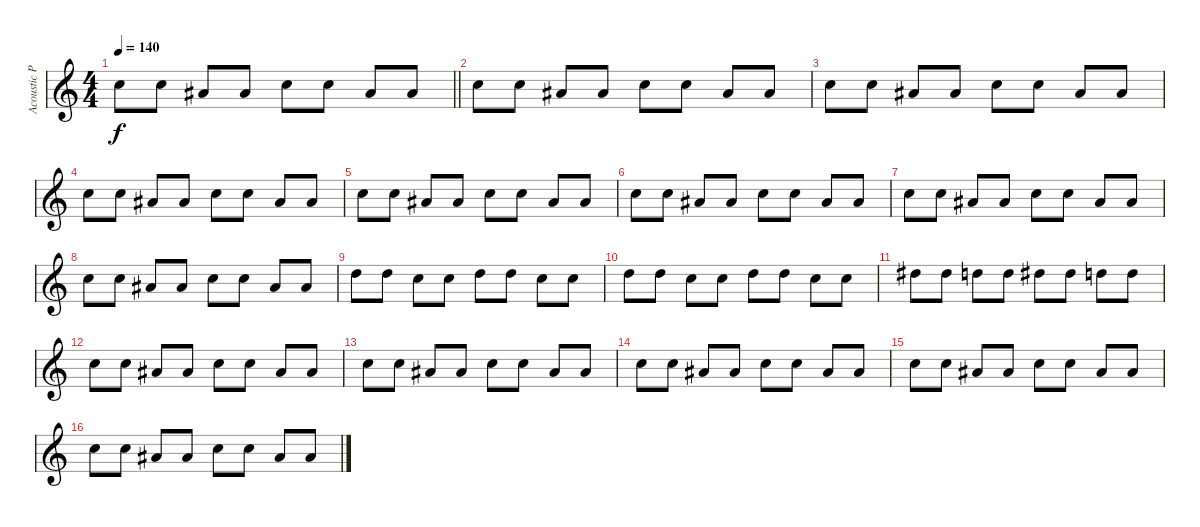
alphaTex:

\track ("Acoustic Piano (Staff 1)" "Acoustic P") {instrument acousticgrandpiano}
\staff {score}
\tuning (E4 B3 G3 D3 A2 E2 B1) {hide}
\ts (4 4)
\tempo 140
\clef g2
\barLineRight lightlight
\ks c
8.1.8{dy f} 8.1.8 6.1.8 6.1.8 8.1.8 8.1.8 6.1.8 6.1.8 |
8.1.8 8.1.8 6.1.8 6.1.8 8.1.8 8.1.8 6.1.8 6.1.8 |
8.1.8 8.1.8 6.1.8 6.1.8 8.1.8 8.1.8 6.1.8 6.1.8 |
8.1.8 8.1.8 6.1.8 6.1.8 8.1.8 8.1.8 6.1.8 6.1.8 |
8.1.8 8.1.8 6.1.8 6.1.8 8.1.8 8.1.8 6.1.8 6.1.8 |
8.1.8 8.1.8 6.1.8 6.1.8 8.1.8 8.1.8 6.1.8 6.1.8 |
8.1.8 8.1.8 6.1.8 6.1.8 8.1.8 8.1.8 6.1.8 6.1.8 |
8.1.8 8.1.8 6.1.8 6.1.8 8.1.8 8.1.8 6.1.8 6.1.8 |
10.1.8 10.1.8 8.1.8 8.1.8 10.1.8 10.1.8 8.1.8 8.1.8 |
10.1.8 10.1.8 8.1.8 8.1.8 10.1.8 10.1.8 8.1.8 8.1.8 |
11.1.8 11.1.8 10.1.8 10.1.8 11.1.8 11.1.8 10.1.8 10.1.8 |
8.1.8 8.1.8 6.1.8 6.1.8 8.1.8 8.1.8 6.1.8 6.1.8 |
8.1.8 8.1.8 6.1.8 6.1.8 8.1.8 8.1.8 6.1.8 6.1.8 |
8.1.8 8.1.8 6.1.8 6.1.8 8.1.8 8.1.8 6.1.8 6.1.8 |
8.1.8 8.1.8 6.1.8 6.1.8 8.1.8 8.1.8 6.1.8 6.1.8 |
8.1.8 8.1.8 6.1.8 6.1.8 8.1.8 8.1.8 6.1.8 6.1.8
